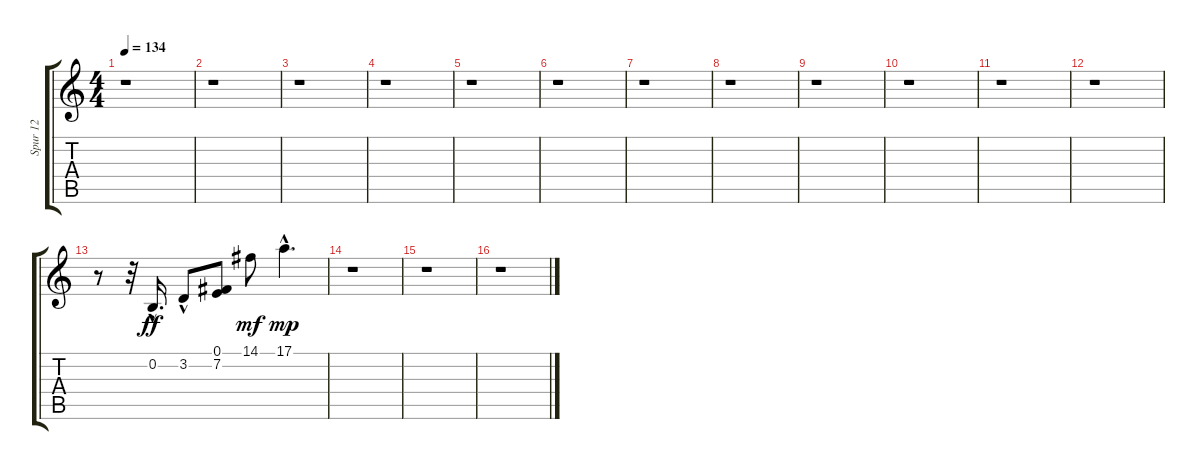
\track ("Spur 12" "Spur 12") {instrument pad1newage}
\staff {score tabs}
\tuning (E4 B3 G3 D3 A2 E2) {hide}
\ts (4 4)
\tempo 134
\clef g2
\ks c
r.1{dy mp} |
r.1 |
r.1 |
r.1 |
r.1 |
r.1 |
r.1 |
r.1 |
r.1 |
r.1 |
r.1 |
r.1 |
r.8 r.32 0.2{hac}.16{d dy ff} 3.2{hac}.8 (0.1 7.2).8 14.1.8{dy mf} 17.1{hac}.4{d dy mp} |
r.1 |
r.1 |
r.1
